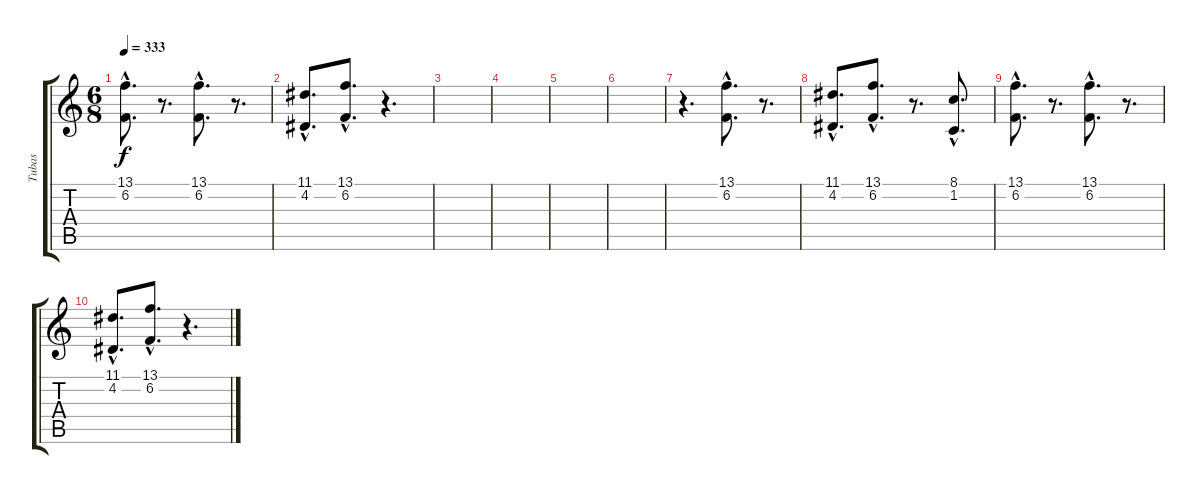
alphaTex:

\track ("Tubas" "Tubas") {instrument tuba}
\staff {score tabs}
\tuning (E4 B3 G3 D3 A2 E2) {hide}
\ts (6 8)
\tempo 333
\clef g2
\ks c
(13.1{hac} 6.2{hac}).8{d dy f} r.8{d} (13.1{hac} 6.2{hac}).8{d} r.8{d} |
(11.1{hac} 4.2{hac}).8{d} (13.1{hac} 6.2{hac}).8{d} r.4{d} |
|
|
|
|
r.4{d} (13.1{hac} 6.2{hac}).8{d} r.8{d} |
(11.1{hac} 4.2{hac}).8{d} (13.1{hac} 6.2{hac}).8{d} r.8{d} (8.1{hac} 1.2{hac}).8{d} |
(13.1{hac} 6.2{hac}).8{d} r.8{d} (13.1{hac} 6.2{hac}).8{d} r.8{d} |
(11.1{hac} 4.2{hac}).8{d} (13.1{hac} 6.2{hac}).8{d} r.4{d}
